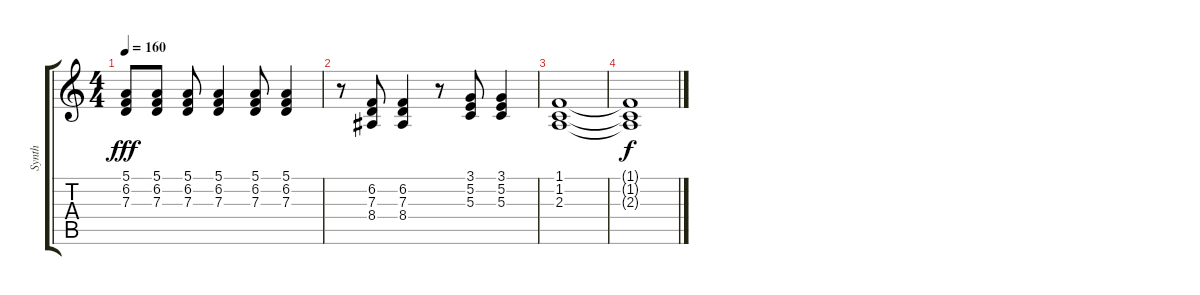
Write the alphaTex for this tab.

\track ("Synth" "Synth") {instrument dulcimer}
\staff {score tabs}
\tuning (E4 B3 G3 D3 A2 E2) {hide}
\ts (4 4)
\tempo 160
\clef g2
\ks c
(5.1 6.2 7.3).8{dy fff} (5.1 6.2 7.3).8 (5.1 6.2 7.3).8 (5.1 6.2 7.3).4 (5.1 6.2 7.3).8 (5.1 6.2 7.3).4 |
r.8 (6.2 7.3 8.4).8 (6.2 7.3 8.4).4 r.8 (3.1 5.2 5.3).8 (3.1 5.2 5.3).4 |
(1.1 1.2 2.3).1 |
(1.1{t} 1.2{t} 2.3{t}).1{dy f}
